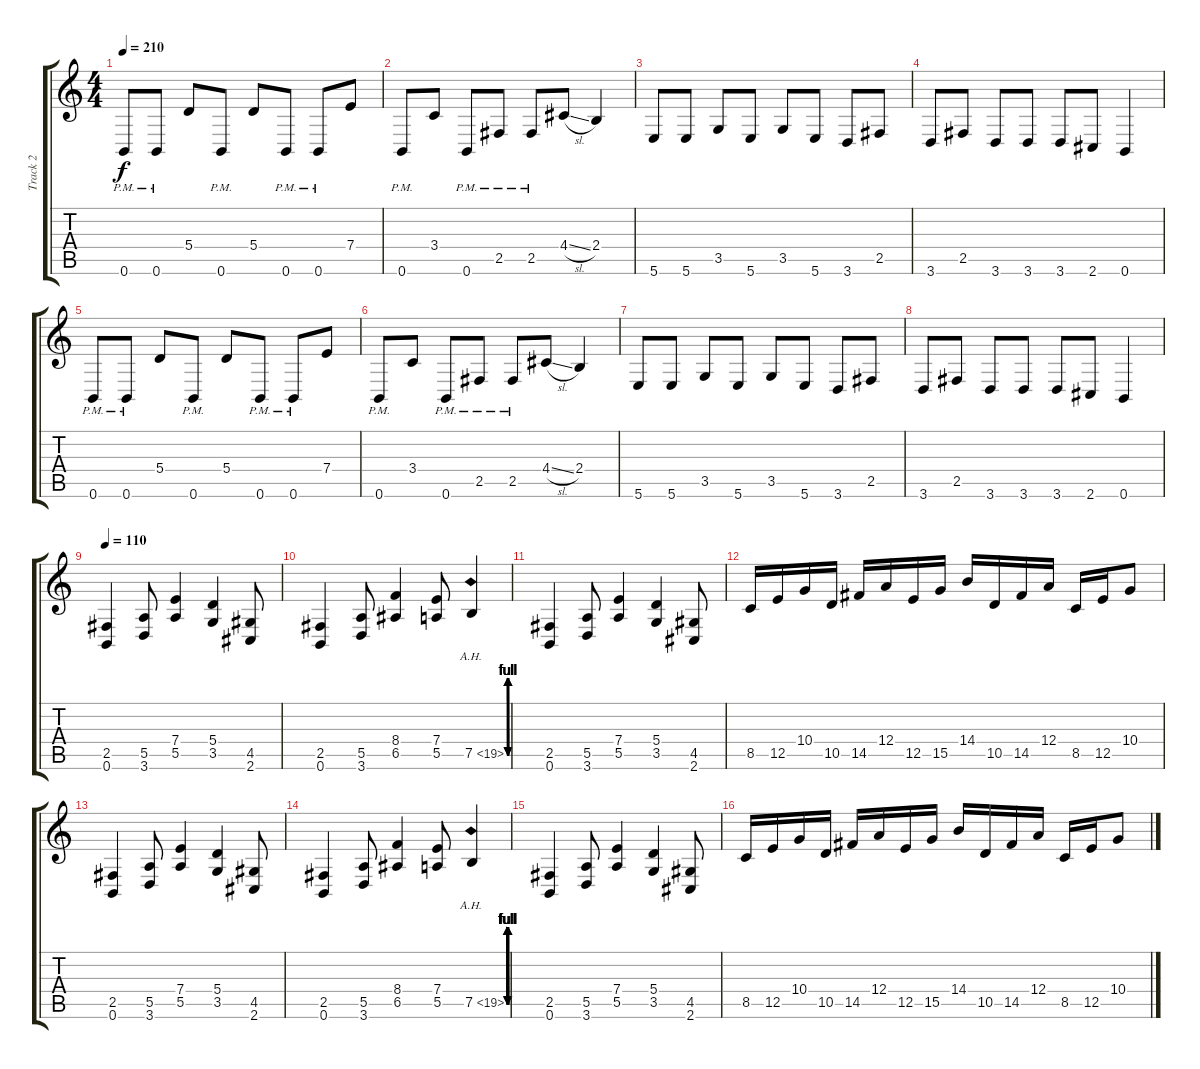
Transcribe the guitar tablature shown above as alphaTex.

\track ("Track 2" "Track 2") {instrument distortionguitar}
\staff {score tabs}
\tuning (B3 Gb3 D3 A2 E2 B1) {hide}
\ts (4 4)
\tempo 210
\clef g2
\ks c
0.6{pm}.8{dy f} 0.6{pm}.8 5.4.8 0.6{pm}.8 5.4.8 0.6{pm}.8 0.6{pm}.8 7.4.8 |
0.6{pm}.8 3.4.8 0.6{pm}.8 2.5{pm}.8 2.5{pm}.8 4.4{sl}.8 2.4.4 |
5.6.8 5.6.8 3.5.8 5.6.8 3.5.8 5.6.8 3.6.8 2.5.8 |
3.6.8 2.5.8 3.6.8 3.6.8 3.6.8 2.6.8 0.6.4 |
0.6{pm}.8 0.6{pm}.8 5.4.8 0.6{pm}.8 5.4.8 0.6{pm}.8 0.6{pm}.8 7.4.8 |
0.6{pm}.8 3.4.8 0.6{pm}.8 2.5{pm}.8 2.5{pm}.8 4.4{sl}.8 2.4.4 |
5.6.8 5.6.8 3.5.8 5.6.8 3.5.8 5.6.8 3.6.8 2.5.8 |
3.6.8 2.5.8 3.6.8 3.6.8 3.6.8 2.6.8 0.6.4 |
\tempo 110
(2.5 0.6).4 (5.5 3.6).8 (7.4 5.5).4 (5.4 3.5).4 (4.5 2.6).8 |
(2.5 0.6).4 (5.5 3.6).8 (8.4 6.5).4 (7.4 5.5).8 7.5{be (custom 0 0 10 4 15 0 21 4 25 0 33 4 36 0 42 4 46 0 53 4 60 4) ah 12}.4 |
(2.5 0.6).4 (5.5 3.6).8 (7.4 5.5).4 (5.4 3.5).4 (4.5 2.6).8 |
8.5.16 12.5.16 10.4.16 10.5.16 14.5.16 12.4.16 12.5.16 15.5.16 14.4.16 10.5.16 14.5.16 12.4.16 8.5.16 12.5.16 10.4.8 |
(2.5 0.6).4 (5.5 3.6).8 (7.4 5.5).4 (5.4 3.5).4 (4.5 2.6).8 |
(2.5 0.6).4 (5.5 3.6).8 (8.4 6.5).4 (7.4 5.5).8 7.5{be (custom 0 0 10 4 15 0 21 4 25 0 33 4 36 0 42 4 46 0 53 4 60 4) ah 12}.4 |
(2.5 0.6).4 (5.5 3.6).8 (7.4 5.5).4 (5.4 3.5).4 (4.5 2.6).8 |
8.5.16 12.5.16 10.4.16 10.5.16 14.5.16 12.4.16 12.5.16 15.5.16 14.4.16 10.5.16 14.5.16 12.4.16 8.5.16 12.5.16 10.4.8
